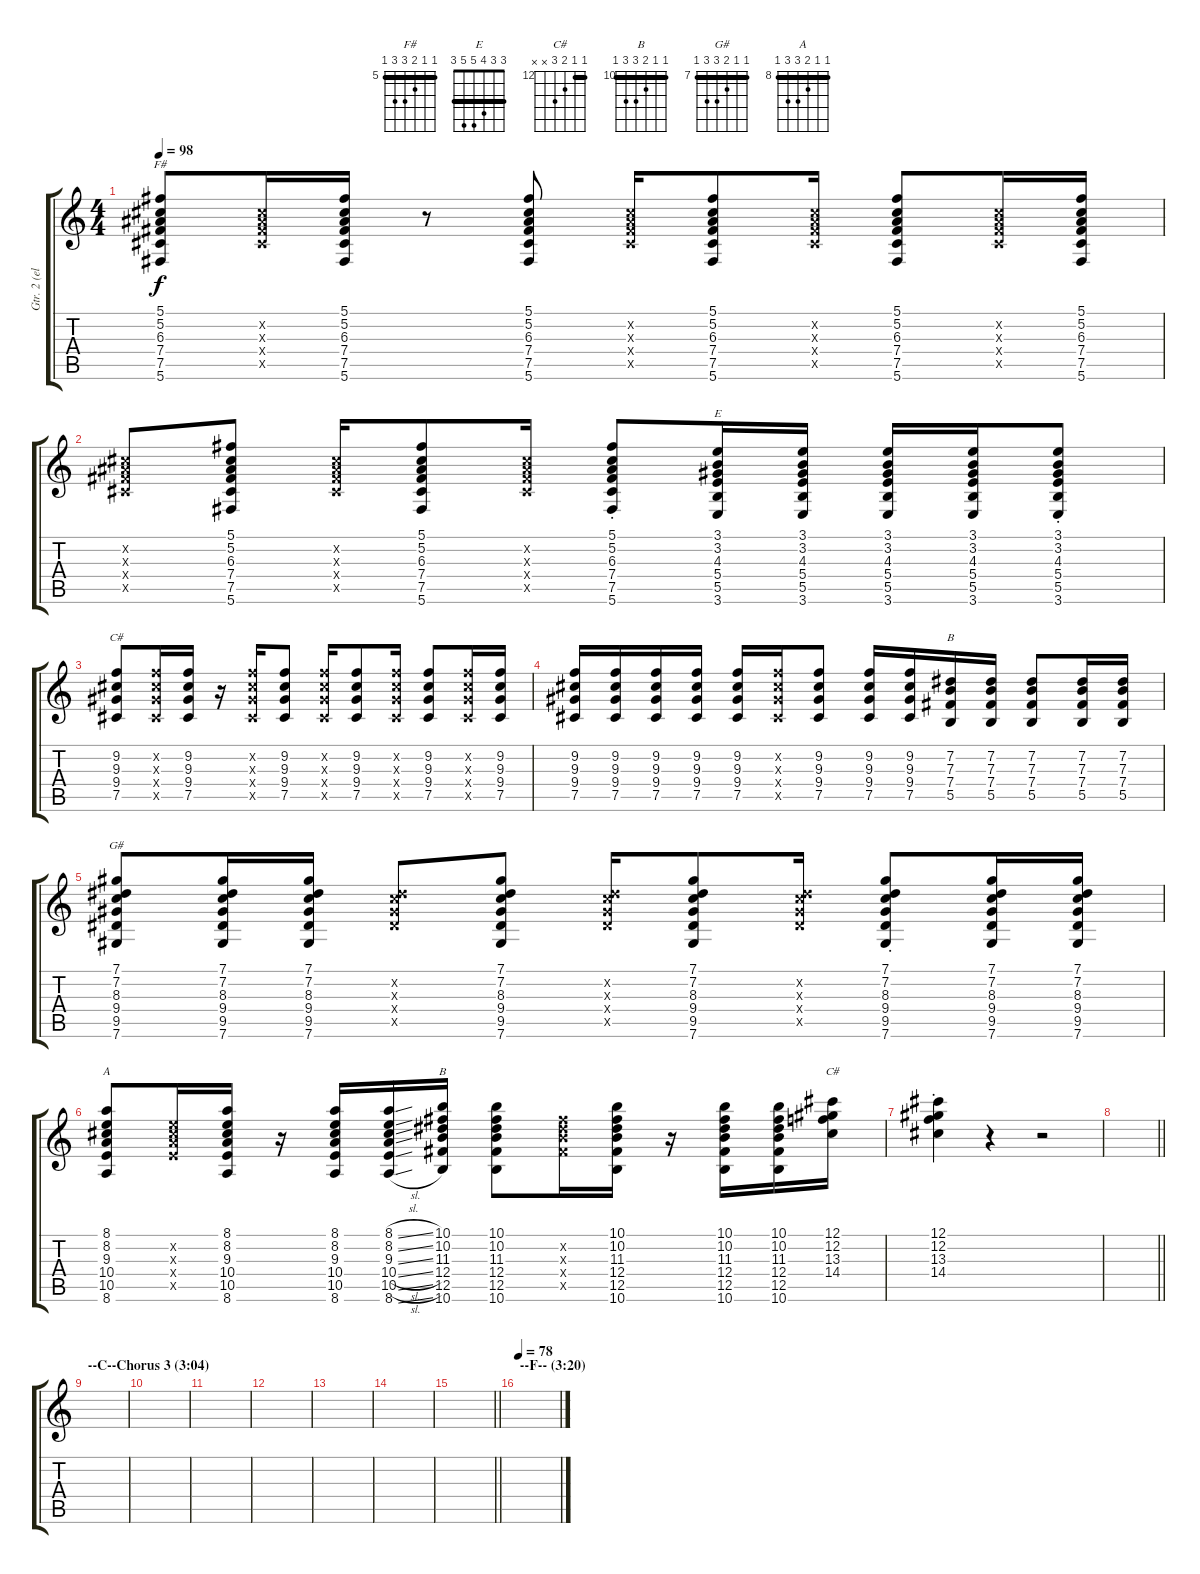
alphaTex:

\track ("Gtr. 2 (elec. w/clean tone)" "Gtr. 2 (el") {instrument electricguitarclean}
\staff {score tabs}
\tuning (Db4 Ab3 E3 B2 Gb2 Db2) {hide}
\chord ("F#" 5 5 6 7 7 5) {firstfret 5 barre 5}
\chord ("E" 3 3 4 5 5 3) {barre 3}
\chord ("C#" x 9 9 9 7 x) {firstfret 7 barre 9}
\chord ("B" x 7 7 7 5 x) {firstfret 5 barre 7}
\chord ("G#" 7 7 8 9 9 7) {firstfret 7 barre 7}
\chord ("A" 8 8 9 10 10 8) {firstfret 8 barre 8}
\chord ("B" 10 10 11 12 12 10) {firstfret 10 barre 10}
\chord ("C#" 12 12 13 14 x x) {firstfret 12 barre 12}
\ts (4 4)
\tempo 98
\clef g2
\ks c
(5.1 5.2 6.3 7.4 7.5 5.6).8{ch "F#" dy f} (5.2{x} 6.3{x} 7.4{x} 7.5{x}).16 (5.1 5.2 6.3 7.4 7.5 5.6).16 r.8 (5.1 5.2 6.3 7.4 7.5 5.6).8 (5.2{x} 6.3{x} 7.4{x} 7.5{x}).16 (5.1 5.2 6.3 7.4 7.5 5.6).8 (5.2{x} 6.3{x} 7.4{x} 7.5{x}).16 (5.1 5.2 6.3 7.4 7.5 5.6).8 (5.2{x} 6.3{x} 7.4{x} 7.5{x}).16 (5.1 5.2 6.3 7.4 7.5 5.6).16 |
(5.2{x} 6.3{x} 7.4{x} 7.5{x}).8 (5.1 5.2 6.3 7.4 7.5 5.6).8 (5.2{x} 6.3{x} 7.4{x} 7.5{x}).16 (5.1 5.2 6.3 7.4 7.5 5.6).8 (5.2{x} 6.3{x} 7.4{x} 7.5{x}).16 (5.1{st} 5.2{st} 6.3{st} 7.4{st} 7.5{st} 5.6{st}).8 (3.1 3.2 4.3 5.4 5.5 3.6).16{ch "E"} (3.1 3.2 4.3 5.4 5.5 3.6).16 (3.1 3.2 4.3 5.4 5.5 3.6).16 (3.1 3.2 4.3 5.4 5.5 3.6).16 (3.1{st} 3.2{st} 4.3{st} 5.4{st} 5.5{st} 3.6{st}).8 |
(9.2 9.3 9.4 7.5).8{ch "C#"} (9.2{x} 9.3{x} 9.4{x} 7.5{x}).16 (9.2 9.3 9.4 7.5).16 r.16 (9.2{x} 9.3{x} 9.4{x} 7.5{x}).16 (9.2 9.3 9.4 7.5).8 (9.2{x} 9.3{x} 9.4{x} 7.5{x}).16 (9.2 9.3 9.4 7.5).8 (9.2{x} 9.3{x} 9.4{x} 7.5{x}).16 (9.2 9.3 9.4 7.5).8 (9.2{x} 9.3{x} 9.4{x} 7.5{x}).16 (9.2 9.3 9.4 7.5).16 |
(9.2 9.3 9.4 7.5).16 (9.2 9.3 9.4 7.5).16 (9.2 9.3 9.4 7.5).16 (9.2 9.3 9.4 7.5).16 (9.2 9.3 9.4 7.5).16 (9.2{x} 9.3{x} 9.4{x} 7.5{x}).16 (9.2 9.3 9.4 7.5).8 (9.2 9.3 9.4 7.5).16 (9.2 9.3 9.4 7.5).16 (7.2 7.3 7.4 5.5).16{ch "B"} (7.2 7.3 7.4 5.5).16 (7.2 7.3 7.4 5.5).8 (7.2 7.3 7.4 5.5).16 (7.2 7.3 7.4 5.5).16 |
(7.1 7.2 8.3 9.4 9.5 7.6).8{ch "G#"} (7.1 7.2 8.3 9.4 9.5 7.6).16 (7.1 7.2 8.3 9.4 9.5 7.6).16 (7.2{x} 8.3{x} 9.4{x} 9.5{x}).8 (7.1 7.2 8.3 9.4 9.5 7.6).8 (7.2{x} 8.3{x} 9.4{x} 9.5{x}).16 (7.1 7.2 8.3 9.4 9.5 7.6).8 (7.2{x} 8.3{x} 9.4{x} 9.5{x}).16 (7.1{st} 7.2{st} 8.3{st} 9.4{st} 9.5{st} 7.6{st}).8 (7.1 7.2 8.3 9.4 9.5 7.6).16 (7.1 7.2 8.3 9.4 9.5 7.6).16 |
(8.1 8.2 9.3 10.4 10.5 8.6).8{ch "A"} (8.2{x} 9.3{x} 10.4{x} 10.5{x}).16 (8.1 8.2 9.3 10.4 10.5 8.6).16 r.16 (8.1 8.2 9.3 10.4 10.5 8.6).16 (8.1{sl} 8.2{sl} 9.3{sl} 10.4{sl} 10.5{sl} 8.6{sl}).16 (10.1 10.2 11.3 12.4 12.5 10.6).16{ch "B"} (10.1 10.2 11.3 12.4 12.5 10.6).8 (10.2{x} 11.3{x} 12.4{x} 12.5{x}).16 (10.1 10.2 11.3 12.4 12.5 10.6).16 r.16 (10.1 10.2 11.3 12.4 12.5 10.6).16 (10.1 10.2 11.3 12.4 12.5 10.6).16 (12.1 12.2 13.3 14.4).16{ch "C#"} |
(12.1{st} 12.2{st} 13.3{st} 14.4{st}).4 r.4 r.2 |
\barLineRight lightlight
|
\section ("" "--C--Chorus 3 (3:04)")
|
|
|
|
|
|
\barLineRight lightlight
|
\section ("" "--F-- (3:20)")
\tempo 78
